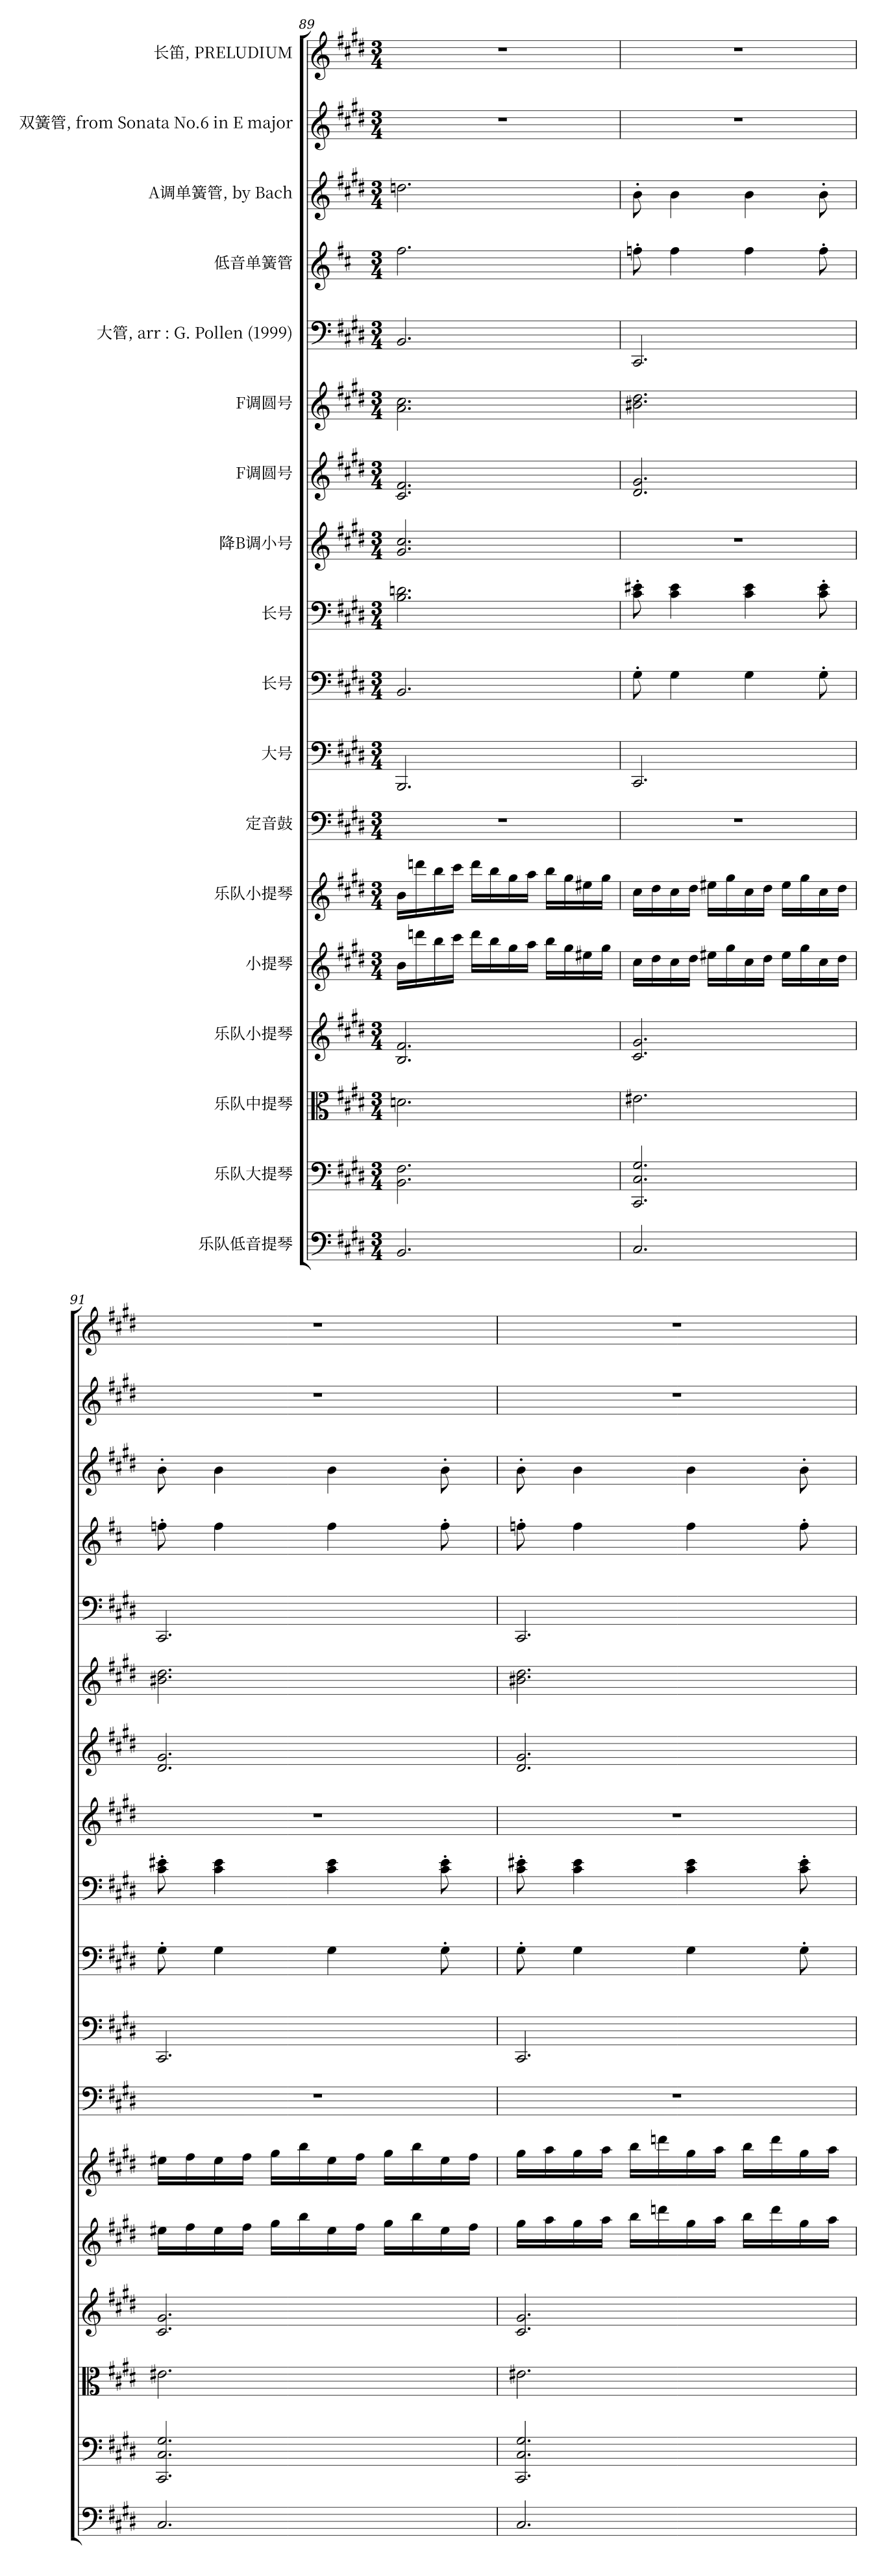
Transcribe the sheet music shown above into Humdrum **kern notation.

**kern	**kern	**kern	**kern	**kern	**kern	**kern	**kern	**kern	**kern	**kern	**kern	**kern	**kern	**kern	**kern	**kern	**kern
*part18	*part17	*part16	*part15	*part14	*part13	*part12	*part11	*part10	*part9	*part8	*part7	*part6	*part5	*part4	*part3	*part2	*part1
*staff18	*staff17	*staff16	*staff15	*staff14	*staff13	*staff12	*staff11	*staff10	*staff9	*staff8	*staff7	*staff6	*staff5	*staff4	*staff3	*staff2	*staff1
*I"乐队低音提琴	*I"乐队大提琴	*I"乐队中提琴	*I"乐队小提琴	*I"小提琴	*I"乐队小提琴	*I"定音鼓	*I"大号	*I"长号	*I"长号	*I"降B调小号	*I"F调圆号	*I"F调圆号	*I"大管, arr : G. Pollen (1999)	*I"低音单簧管	*I"A调单簧管, by Bach	*I"双簧管, from Sonata No.6 in E major	*I"长笛, PRELUDIUM
*clefF4	*clefF4	*clefC3	*clefG2	*clefG2	*clefG2	*clefF4	*clefF4	*clefF4	*clefF4	*clefG2	*clefG2	*clefG2	*clefF4	*clefG2	*clefG2	*clefG2	*clefG2
*ITrd7c12	*	*	*	*	*	*	*	*	*	*ITrd1c2	*ITrd4c7	*ITrd4c7	*	*ITrd8c14	*ITrd2c3	*	*
*k[f#c#g#d#]	*k[f#c#g#d#]	*k[f#c#g#d#]	*k[f#c#g#d#]	*k[f#c#g#d#]	*k[f#c#g#d#]	*k[f#c#g#d#]	*k[f#c#g#d#]	*k[f#c#g#d#]	*k[f#c#g#d#]	*k[f#c#]	*k[f#c#g#]	*k[f#c#g#]	*k[f#c#g#d#]	*k[f#c#]	*k[f#c#g#d#a#e#b#]	*k[f#c#g#d#]	*k[f#c#g#d#]
*M3/4	*M3/4	*M3/4	*M3/4	*M3/4	*M3/4	*M3/4	*M3/4	*M3/4	*M3/4	*M3/4	*M3/4	*M3/4	*M3/4	*M3/4	*M3/4	*M3/4	*M3/4
=89	=89	=89	=89	=89	=89	=89	=89	=89	=89	=89	=89	=89	=89	=89	=89	=89	=89
2.BBB/	2.BB\ 2.F#\	2.dn\	2.B/ 2.f#/	16b\LL	16b\LL	2.r	2.BBB/	2.BB/	2.B\ 2.dn\	2.f#/ 2.b/	2.F#/ 2.B/	2.d\ 2.f#\	2.BB/	2.f#\	2.bn\	2.r	2.r
.	.	.	.	16dddn\	16dddn\	.	.	.	.	.	.	.	.	.	.	.	.
.	.	.	.	16bb\	16bb\	.	.	.	.	.	.	.	.	.	.	.	.
.	.	.	.	16ccc#\JJ	16ccc#\JJ	.	.	.	.	.	.	.	.	.	.	.	.
.	.	.	.	16ddd\LL	16ddd\LL	.	.	.	.	.	.	.	.	.	.	.	.
.	.	.	.	16bb\	16bb\	.	.	.	.	.	.	.	.	.	.	.	.
.	.	.	.	16gg#\	16gg#\	.	.	.	.	.	.	.	.	.	.	.	.
.	.	.	.	16aa\JJ	16aa\JJ	.	.	.	.	.	.	.	.	.	.	.	.
.	.	.	.	16bb\LL	16bb\LL	.	.	.	.	.	.	.	.	.	.	.	.
.	.	.	.	16gg#\	16gg#\	.	.	.	.	.	.	.	.	.	.	.	.
.	.	.	.	16ee#X\	16ee#X\	.	.	.	.	.	.	.	.	.	.	.	.
.	.	.	.	16gg#\JJ	16gg#\JJ	.	.	.	.	.	.	.	.	.	.	.	.
!!LO:PB:g=z
=90	=90	=90	=90	=90	=90	=90	=90	=90	=90	=90	=90	=90	=90	=90	=90	=90	=90
2.CC#/	2.CC#/ 2.C#/ 2.G#/	2.e#X\	2.c#/ 2.g#/	16cc#\LL	16cc#\LL	2.r	2.CC#/	8G#'\	8c#\' 8e#X\'	2.r	2.G#/ 2.c#/	2.e#X\ 2.g#\	2.CC#/	8fn'\	8g#'\	2.r	2.r
.	.	.	.	16dd#\	16dd#\	.	.	.	.	.	.	.	.	.	.	.	.
.	.	.	.	16cc#\	16cc#\	.	.	4G#\	4c#\ 4e#\	.	.	.	.	4f\	4g#\	.	.
.	.	.	.	16dd#\JJ	16dd#\JJ	.	.	.	.	.	.	.	.	.	.	.	.
.	.	.	.	16ee#X\LL	16ee#X\LL	.	.	.	.	.	.	.	.	.	.	.	.
.	.	.	.	16gg#\	16gg#\	.	.	.	.	.	.	.	.	.	.	.	.
.	.	.	.	16cc#\	16cc#\	.	.	4G#\	4c#\ 4e#\	.	.	.	.	4f\	4g#\	.	.
.	.	.	.	16dd#\JJ	16dd#\JJ	.	.	.	.	.	.	.	.	.	.	.	.
.	.	.	.	16ee#\LL	16ee#\LL	.	.	.	.	.	.	.	.	.	.	.	.
.	.	.	.	16gg#\	16gg#\	.	.	.	.	.	.	.	.	.	.	.	.
.	.	.	.	16cc#\	16cc#\	.	.	8G#'\	8c#\' 8e#\'	.	.	.	.	8f'\	8g#'\	.	.
.	.	.	.	16dd#\JJ	16dd#\JJ	.	.	.	.	.	.	.	.	.	.	.	.
=91	=91	=91	=91	=91	=91	=91	=91	=91	=91	=91	=91	=91	=91	=91	=91	=91	=91
*	*	*	*	*	*	*	*	*	*	*	*	*	*	*	*	*	*MM124
2.CC#/	2.CC#/ 2.C#/ 2.G#/	2.e#X\	2.c#/ 2.g#/	16ee#X\LL	16ee#X\LL	2.r	2.CC#/	8G#'\	8c#\' 8e#X\'	2.r	2.G#/ 2.c#/	2.e#X\ 2.g#\	2.CC#/	8fn'\	8g#'\	2.r	2.r
.	.	.	.	16ff#\	16ff#\	.	.	.	.	.	.	.	.	.	.	.	.
.	.	.	.	16ee#\	16ee#\	.	.	4G#\	4c#\ 4e#\	.	.	.	.	4f\	4g#\	.	.
.	.	.	.	16ff#\JJ	16ff#\JJ	.	.	.	.	.	.	.	.	.	.	.	.
.	.	.	.	16gg#\LL	16gg#\LL	.	.	.	.	.	.	.	.	.	.	.	.
.	.	.	.	16bb\	16bb\	.	.	.	.	.	.	.	.	.	.	.	.
.	.	.	.	16ee#\	16ee#\	.	.	4G#\	4c#\ 4e#\	.	.	.	.	4f\	4g#\	.	.
.	.	.	.	16ff#\JJ	16ff#\JJ	.	.	.	.	.	.	.	.	.	.	.	.
.	.	.	.	16gg#\LL	16gg#\LL	.	.	.	.	.	.	.	.	.	.	.	.
.	.	.	.	16bb\	16bb\	.	.	.	.	.	.	.	.	.	.	.	.
.	.	.	.	16ee#\	16ee#\	.	.	8G#'\	8c#\' 8e#\'	.	.	.	.	8f'\	8g#'\	.	.
.	.	.	.	16ff#\JJ	16ff#\JJ	.	.	.	.	.	.	.	.	.	.	.	.
=92	=92	=92	=92	=92	=92	=92	=92	=92	=92	=92	=92	=92	=92	=92	=92	=92	=92
*	*	*	*	*	*	*	*	*	*	*	*	*	*	*	*	*	*MM116
2.CC#/	2.CC#/ 2.C#/ 2.G#/	2.e#X\	2.c#/ 2.g#/	16gg#\LL	16gg#\LL	2.r	2.CC#/	8G#'\	8c#\' 8e#X\'	2.r	2.G#/ 2.c#/	2.e#X\ 2.g#\	2.CC#/	8fn'\	8g#'\	2.r	2.r
.	.	.	.	16aa\	16aa\	.	.	.	.	.	.	.	.	.	.	.	.
.	.	.	.	16gg#\	16gg#\	.	.	4G#\	4c#\ 4e#\	.	.	.	.	4f\	4g#\	.	.
.	.	.	.	16aa\JJ	16aa\JJ	.	.	.	.	.	.	.	.	.	.	.	.
.	.	.	.	16bb\LL	16bb\LL	.	.	.	.	.	.	.	.	.	.	.	.
.	.	.	.	16dddn\	16dddn\	.	.	.	.	.	.	.	.	.	.	.	.
.	.	.	.	16gg#\	16gg#\	.	.	4G#\	4c#\ 4e#\	.	.	.	.	4f\	4g#\	.	.
.	.	.	.	16aa\JJ	16aa\JJ	.	.	.	.	.	.	.	.	.	.	.	.
.	.	.	.	16bb\LL	16bb\LL	.	.	.	.	.	.	.	.	.	.	.	.
.	.	.	.	16ddd\	16ddd\	.	.	.	.	.	.	.	.	.	.	.	.
.	.	.	.	16gg#\	16gg#\	.	.	8G#'\	8c#\' 8e#\'	.	.	.	.	8f'\	8g#'\	.	.
.	.	.	.	16aa\JJ	16aa\JJ	.	.	.	.	.	.	.	.	.	.	.	.
=	=	=	=	=	=	=	=	=	=	=	=	=	=	=	=	=	=
*-	*-	*-	*-	*-	*-	*-	*-	*-	*-	*-	*-	*-	*-	*-	*-	*-	*-
